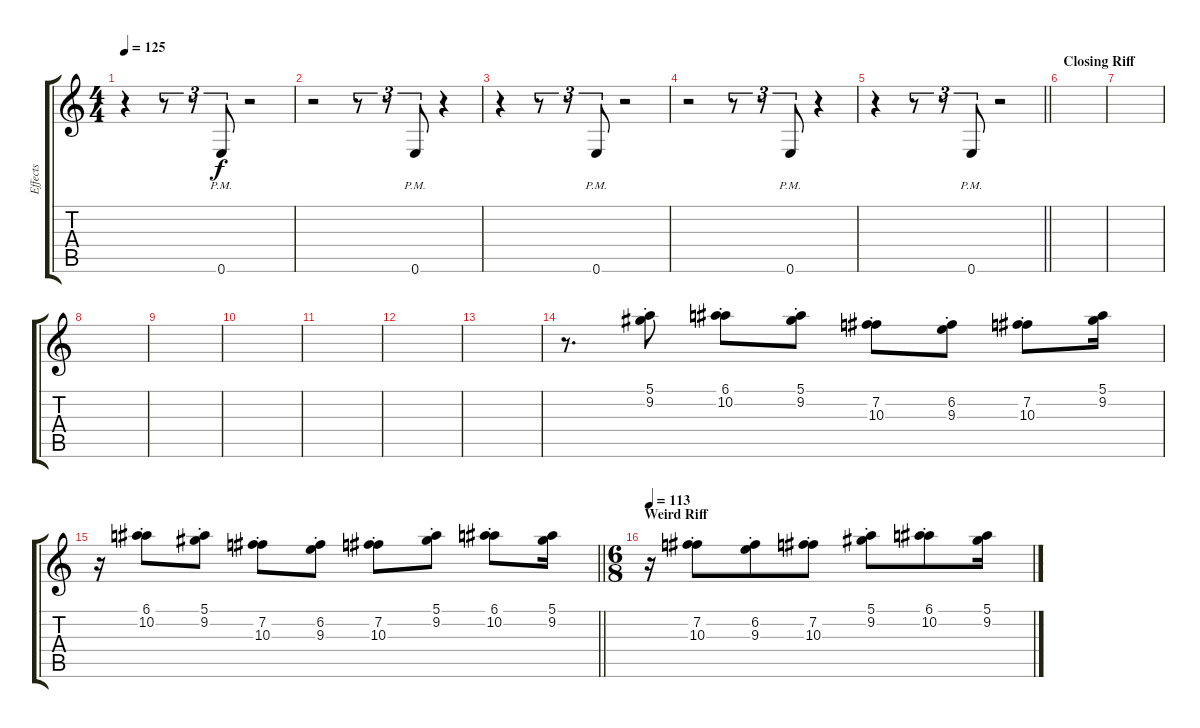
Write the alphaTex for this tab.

\track ("Effects" "Effects") {instrument guitarharmonics}
\staff {score tabs}
\tuning (E4 B3 G3 D3 A2 E2) {hide}
\ts (4 4)
\tempo 125
\clef g2
\ks c
r.4{dy f} r.8{tu (3 2)} r.8{tu (3 2)} 0.6{pm}.8{tu (3 2)} r.2 |
r.2 r.8{tu (3 2)} r.8{tu (3 2)} 0.6{pm}.8{tu (3 2)} r.4 |
r.4 r.8{tu (3 2)} r.8{tu (3 2)} 0.6{pm}.8{tu (3 2)} r.2 |
r.2 r.8{tu (3 2)} r.8{tu (3 2)} 0.6{pm}.8{tu (3 2)} r.4 |
\barLineRight lightlight
r.4 r.8{tu (3 2)} r.8{tu (3 2)} 0.6{pm}.8{tu (3 2)} r.2 |
\section ("" "Closing Riff")
|
|
|
|
|
|
|
|
r.8{d} (5.1{st} 9.2{st}).8{volume 6 instrument distortionguitar} (6.1{st} 10.2{st}).8 (5.1{st} 9.2{st}).8 (7.2{st} 10.3{st}).8 (6.2{st} 9.3{st}).8 (7.2{st} 10.3{st}).8 (5.1 9.2).16 |
\barLineRight lightlight
r.16 (6.1{st} 10.2{st}).8 (5.1{st} 9.2{st}).8 (7.2{st} 10.3{st}).8 (6.2{st} 9.3{st}).8 (7.2{st} 10.3{st}).8 (5.1{st} 9.2{st}).8 (6.1{st} 10.2{st}).8 (5.1 9.2).16 |
\ts (6 8)
\section ("" "Weird Riff")
\tempo 113
r.16 (7.2{st} 10.3{st}).8 (6.2{st} 9.3{st}).8 (7.2{st} 10.3{st}).8 (5.1{st} 9.2{st}).8 (6.1{st} 10.2{st}).8 (5.1 9.2).16
